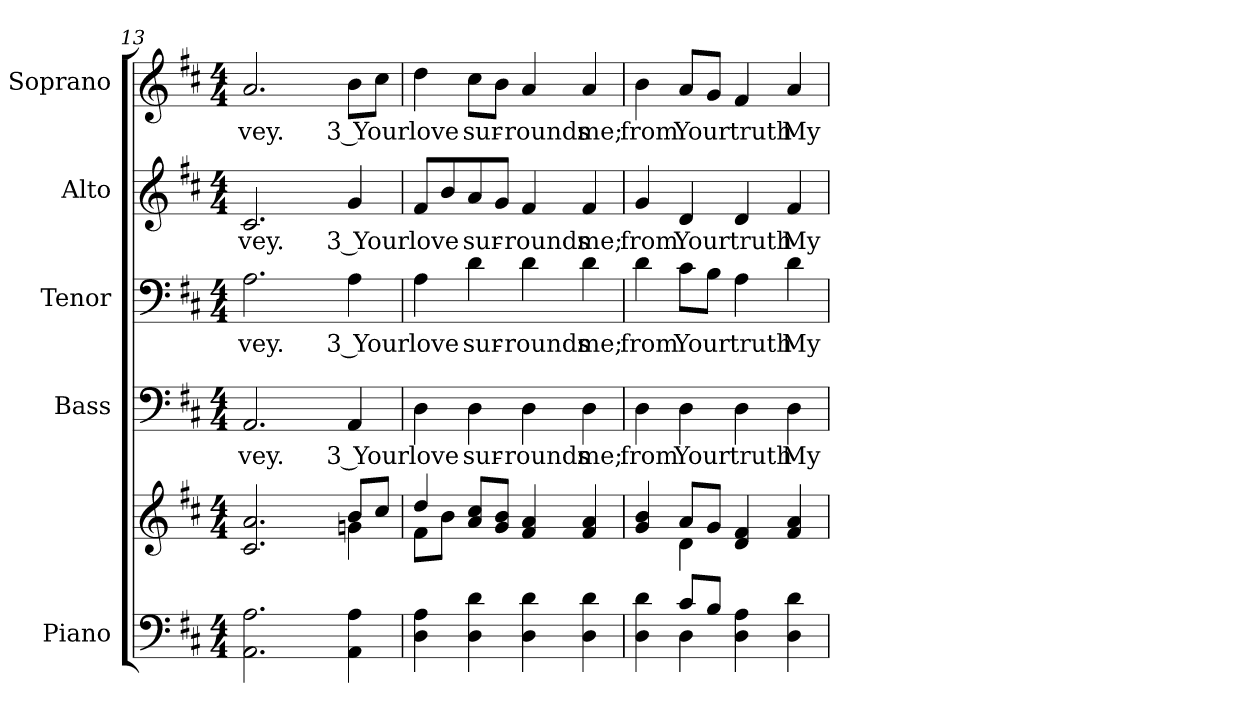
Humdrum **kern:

**kern	**kern	**kern	**text	**kern	**text	**kern	**text	**kern	**text
*part5	*part5	*part4	*part4	*part3	*part3	*part2	*part2	*part1	*part1
*staff6	*staff5	*staff4	*staff4	*staff3	*staff3	*staff2	*staff2	*staff1	*staff1
*I"Piano	*	*I"Bass	*	*I"Tenor	*	*I"Alto	*	*I"Soprano	*
*I'Pno.	*	*I'B.	*	*I'T.	*	*I'A.	*	*I'S.	*
*clefF4	*clefG2	*clefF4	*	*clefF4	*	*clefG2	*	*clefG2	*
*k[f#c#]	*k[f#c#]	*k[f#c#]	*	*k[f#c#]	*	*k[f#c#]	*	*k[f#c#]	*
*D:	*D:	*D:	*	*D:	*	*D:	*	*D:	*
*M4/4	*M4/4	*M4/4	*	*M4/4	*	*M4/4	*	*M4/4	*
=13	=13	=13	=13	=13	=13	=13	=13	=13	=13
*	*^	*	*	*	*	*	*	*	*
!	!	!	!	!LO:LY:b:color=#000000	!	!	!	!	!	!
!	!	!	!	!	!	!LO:LY:b:color=#000000	!	!	!	!
!	!	!	!	!	!	!	!	!LO:LY:b:color=#000000	!	!
!	!	!	!	!	!	!	!	!	!	!LO:LY:b:color=#000000
2.AAi\ 2.Ai	2.c#i/ 2.ai	2ryy	2.AAi/	-vey.	2.Ai\	-vey.	2.c#i/	-vey.	2.ai/	-vey.
.	.	4ryy	.	.	.	.	.	.	.	.
!	!	!	!	!LO:LY:b:color=#000000	!	!	!	!	!	!
!	!	!	!	!	!	!LO:LY:b:color=#000000	!	!	!	!
!	!	!	!	!	!	!	!	!LO:LY:b:color=#000000	!	!
!	!	!	!	!	!	!	!	!	!	!LO:LY:b:color=#000000
4AAi\ 4Ai	8bi/L	4gni\	4AAi/	3 Your	4Ai\	3 Your	4gi/	3 Your	8bi\L	3 Your
.	8cc#i/J	.	.	.	.	.	.	.	8cc#i\J	.
=14	=14	=14	=14	=14	=14	=14	=14	=14	=14	=14
!	!	!	!	!LO:LY:b:color=#000000	!	!	!	!	!	!
!	!	!	!	!	!	!LO:LY:b:color=#000000	!	!	!	!
!	!	!	!	!	!	!	!	!LO:LY:b:color=#000000	!	!
!	!	!	!	!	!	!	!	!	!	!LO:LY:b:color=#000000
4Di\ 4Ai	4ddi/	8f#i\L	4Di\	love	4Ai\	love	8f#i/L	love	4ddi\	love
.	.	8bi\J	.	.	.	.	8bi/	.	.	.
!	!	!	!	!LO:LY:b:color=#000000	!	!	!	!	!	!
!	!	!	!	!	!	!LO:LY:b:color=#000000	!	!	!	!
!	!	!	!	!	!	!	!	!LO:LY:b:color=#000000	!	!
!	!	!	!	!	!	!	!	!	!	!LO:LY:b:color=#000000
4Di\ 4di	8ai/ 8cc#iL	4ryy	4Di\	sur-	4di\	sur-	8ai/	sur-	8cc#i\L	sur-
.	8gi/ 8biJ	.	.	.	.	.	8gi/J	.	8bi\J	.
!	!	!	!	!LO:LY:b:color=#000000	!	!	!	!	!	!
!	!	!	!	!	!	!LO:LY:b:color=#000000	!	!	!	!
!	!	!	!	!	!	!	!	!LO:LY:b:color=#000000	!	!
!	!	!	!	!	!	!	!	!	!	!LO:LY:b:color=#000000
4Di\ 4di	4f#i/ 4ai	2ryy	4Di\	-rounds	4di\	-rounds	4f#i/	-rounds	4ai/	-rounds
!	!	!	!	!LO:LY:b:color=#000000	!	!	!	!	!	!
!	!	!	!	!	!	!LO:LY:b:color=#000000	!	!	!	!
!	!	!	!	!	!	!	!	!LO:LY:b:color=#000000	!	!
!	!	!	!	!	!	!	!	!	!	!LO:LY:b:color=#000000
4Di\ 4di	4f#i/ 4ai	.	4Di\	me;	4di\	me;	4f#i/	me;	4ai/	me;
=15	=15	=15	=15	=15	=15	=15	=15	=15	=15	=15
*^	*	*	*	*	*	*	*	*	*	*
!	!	!	!	!	!LO:LY:b:color=#000000	!	!	!	!	!	!
!	!	!	!	!	!	!	!LO:LY:b:color=#000000	!	!	!	!
!	!	!	!	!	!	!	!	!	!LO:LY:b:color=#000000	!	!
!	!	!	!	!	!	!	!	!	!	!	!LO:LY:b:color=#000000
4Di\ 4di	4ryy	4gi/ 4bi	4ryy	4Di\	from	4di\	from	4gi/	from	4bi\	from
!	!	!	!	!	!LO:LY:b:color=#000000	!	!	!	!	!	!
!	!	!	!	!	!	!	!LO:LY:b:color=#000000	!	!	!	!
!	!	!	!	!	!	!	!	!	!LO:LY:b:color=#000000	!	!
!	!	!	!	!	!	!	!	!	!	!	!LO:LY:b:color=#000000
8c#i/L	4Di\	8ai/L	4di\	4Di\	Your	8c#i\L	Your	4di/	Your	8ai/L	Your
8Bi/J	.	8gi/J	.	.	.	8Bi\J	.	.	.	8gi/J	.
!	!	!	!	!	!LO:LY:b:color=#000000	!	!	!	!	!	!
!	!	!	!	!	!	!	!LO:LY:b:color=#000000	!	!	!	!
!	!	!	!	!	!	!	!	!	!LO:LY:b:color=#000000	!	!
!	!	!	!	!	!	!	!	!	!	!	!LO:LY:b:color=#000000
4Di\ 4Ai	2ryy	4di/ 4f#i	2ryy	4Di\	truth	4Ai\	truth	4di/	truth	4f#i/	truth
!	!	!	!	!	!LO:LY:b:color=#000000	!	!	!	!	!	!
!	!	!	!	!	!	!	!LO:LY:b:color=#000000	!	!	!	!
!	!	!	!	!	!	!	!	!	!LO:LY:b:color=#000000	!	!
!	!	!	!	!	!	!	!	!	!	!	!LO:LY:b:color=#000000
4Di\ 4di	.	4f#i/ 4ai	.	4Di\	My	4di\	My	4f#i/	My	4ai/	My
*v	*v	*	*	*	*	*	*	*	*	*	*
*	*v	*v	*	*	*	*	*	*	*	*
=	=	=	=	=	=	=	=	=	=
*-	*-	*-	*-	*-	*-	*-	*-	*-	*-
